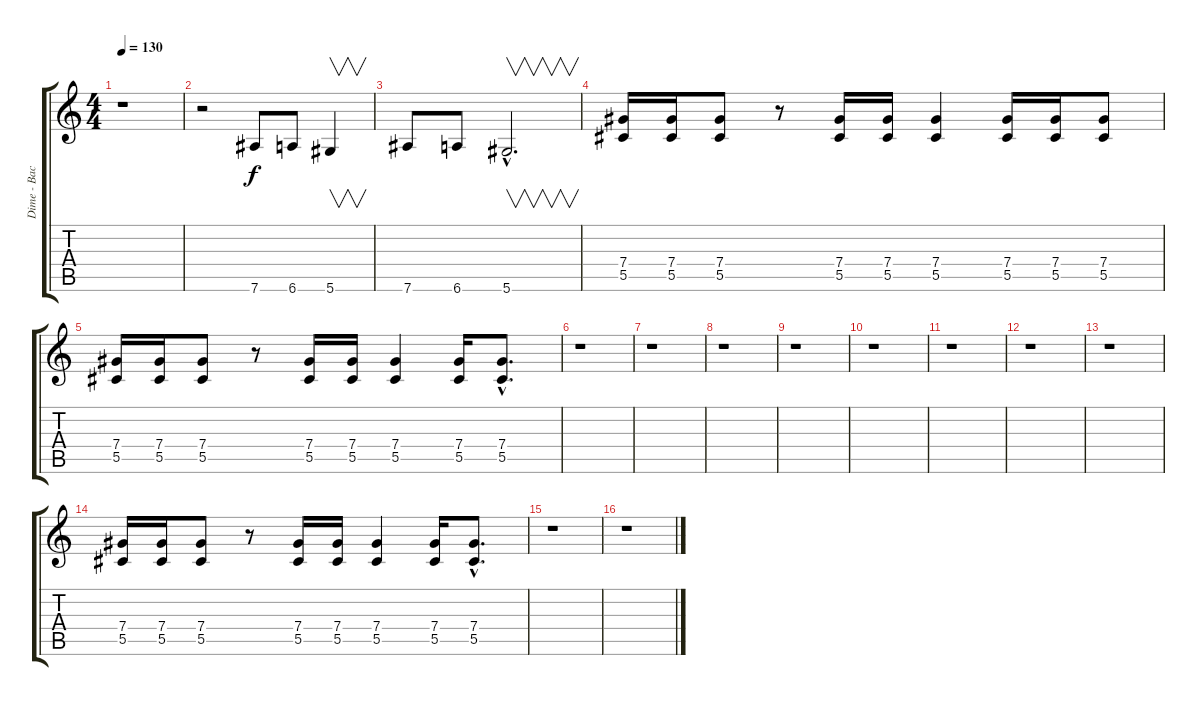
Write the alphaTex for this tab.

\track ("Dime - Back Guitar" "Dime - Bac") {instrument distortionguitar}
\staff {score tabs}
\tuning (Eb4 Bb3 Gb3 Db3 Ab2 Eb2) {hide}
\ts (4 4)
\tempo 130
\clef g2
\ks c
r.1{dy f} |
r.2 7.6.8 6.6.8 5.6.4{v} |
7.6.8 6.6.8 5.6{hac}.2{v d} |
(7.4 5.5).16 (7.4 5.5).16 (7.4 5.5).8 r.8 (7.4 5.5).16 (7.4 5.5).16 (7.4 5.5).4 (7.4 5.5).16 (7.4 5.5).16 (7.4 5.5).8 |
(7.4 5.5).16 (7.4 5.5).16 (7.4 5.5).8 r.8 (7.4 5.5).16 (7.4 5.5).16 (7.4 5.5).4 (7.4 5.5).16 (7.4{hac} 5.5{hac}).8{d} |
r.1 |
r.1 |
r.1 |
r.1 |
r.1 |
r.1 |
r.1 |
r.1 |
(7.4 5.5).16 (7.4 5.5).16 (7.4 5.5).8 r.8 (7.4 5.5).16 (7.4 5.5).16 (7.4 5.5).4 (7.4 5.5).16 (7.4{hac} 5.5{hac}).8{d} |
r.1 |
r.1
